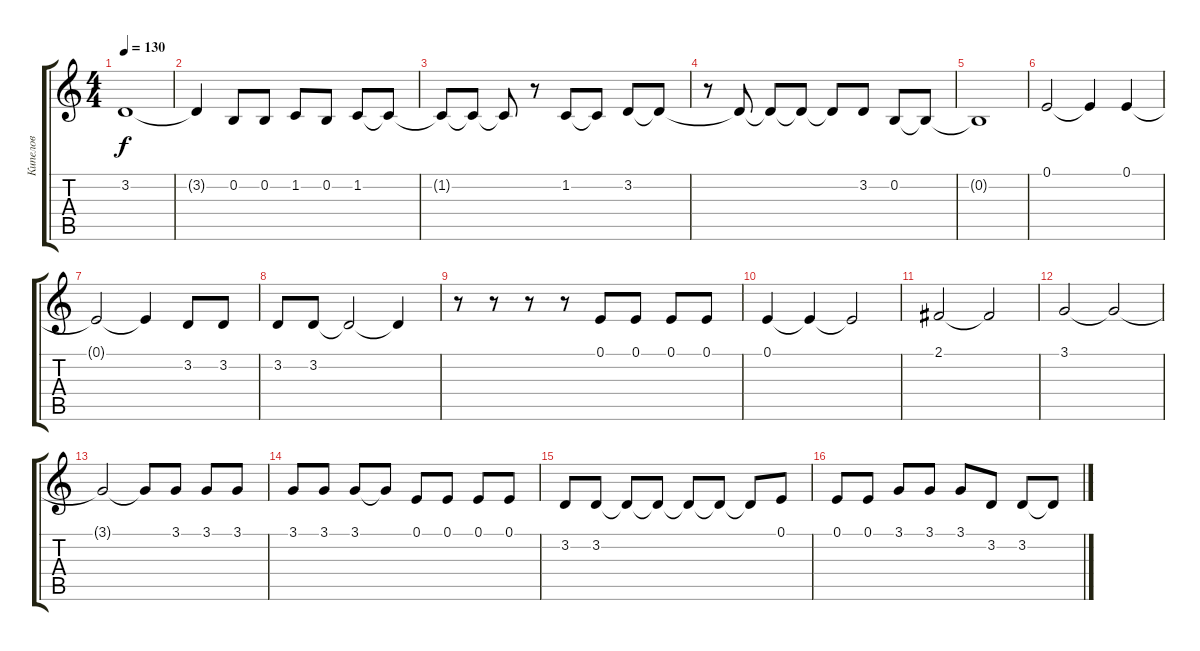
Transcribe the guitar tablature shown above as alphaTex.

\track ("Кипелов" "Кипелов") {instrument tenorsax}
\staff {score tabs}
\tuning (E4 B3 G3 D3 A2 E2) {hide}
\ts (4 4)
\tempo 130
\clef g2
\ks c
3.2{t}.1{dy f} |
3.2{t}.4 0.2.8 0.2.8 1.2.8 0.2.8 1.2.8 1.2{t}.8 |
1.2{t}.8 1.2{t}.8 1.2{t}.8 r.8 1.2.8 1.2{t}.8 3.2.8 3.2{t}.8 |
r.8 3.2{t}.8 3.2{t}.8 3.2{t}.8 3.2{t}.8 3.2.8 0.2.8 0.2{t}.8 |
0.2{t}.1 |
0.1.2 0.1{t}.4 0.1.4 |
0.1{t}.2 0.1{t}.4 3.2.8 3.2.8 |
3.2.8 3.2.8 3.2{t}.2 3.2{t}.4 |
r.8 r.8 r.8 r.8 0.1.8 0.1.8 0.1.8 0.1.8 |
0.1.4 0.1{t}.4 0.1{t}.2 |
2.1.2 2.1{t}.2 |
3.1.2 3.1{t}.2 |
3.1{t}.2 3.1{t}.8 3.1.8 3.1.8 3.1.8 |
3.1.8 3.1.8 3.1.8 3.1{t}.8 0.1.8 0.1.8 0.1.8 0.1.8 |
3.2.8 3.2.8 3.2{t}.8 3.2{t}.8 3.2{t}.8 3.2{t}.8 3.2{t}.8 0.1.8 |
0.1.8 0.1.8 3.1.8 3.1.8 3.1.8 3.2.8 3.2.8 3.2{t}.8
